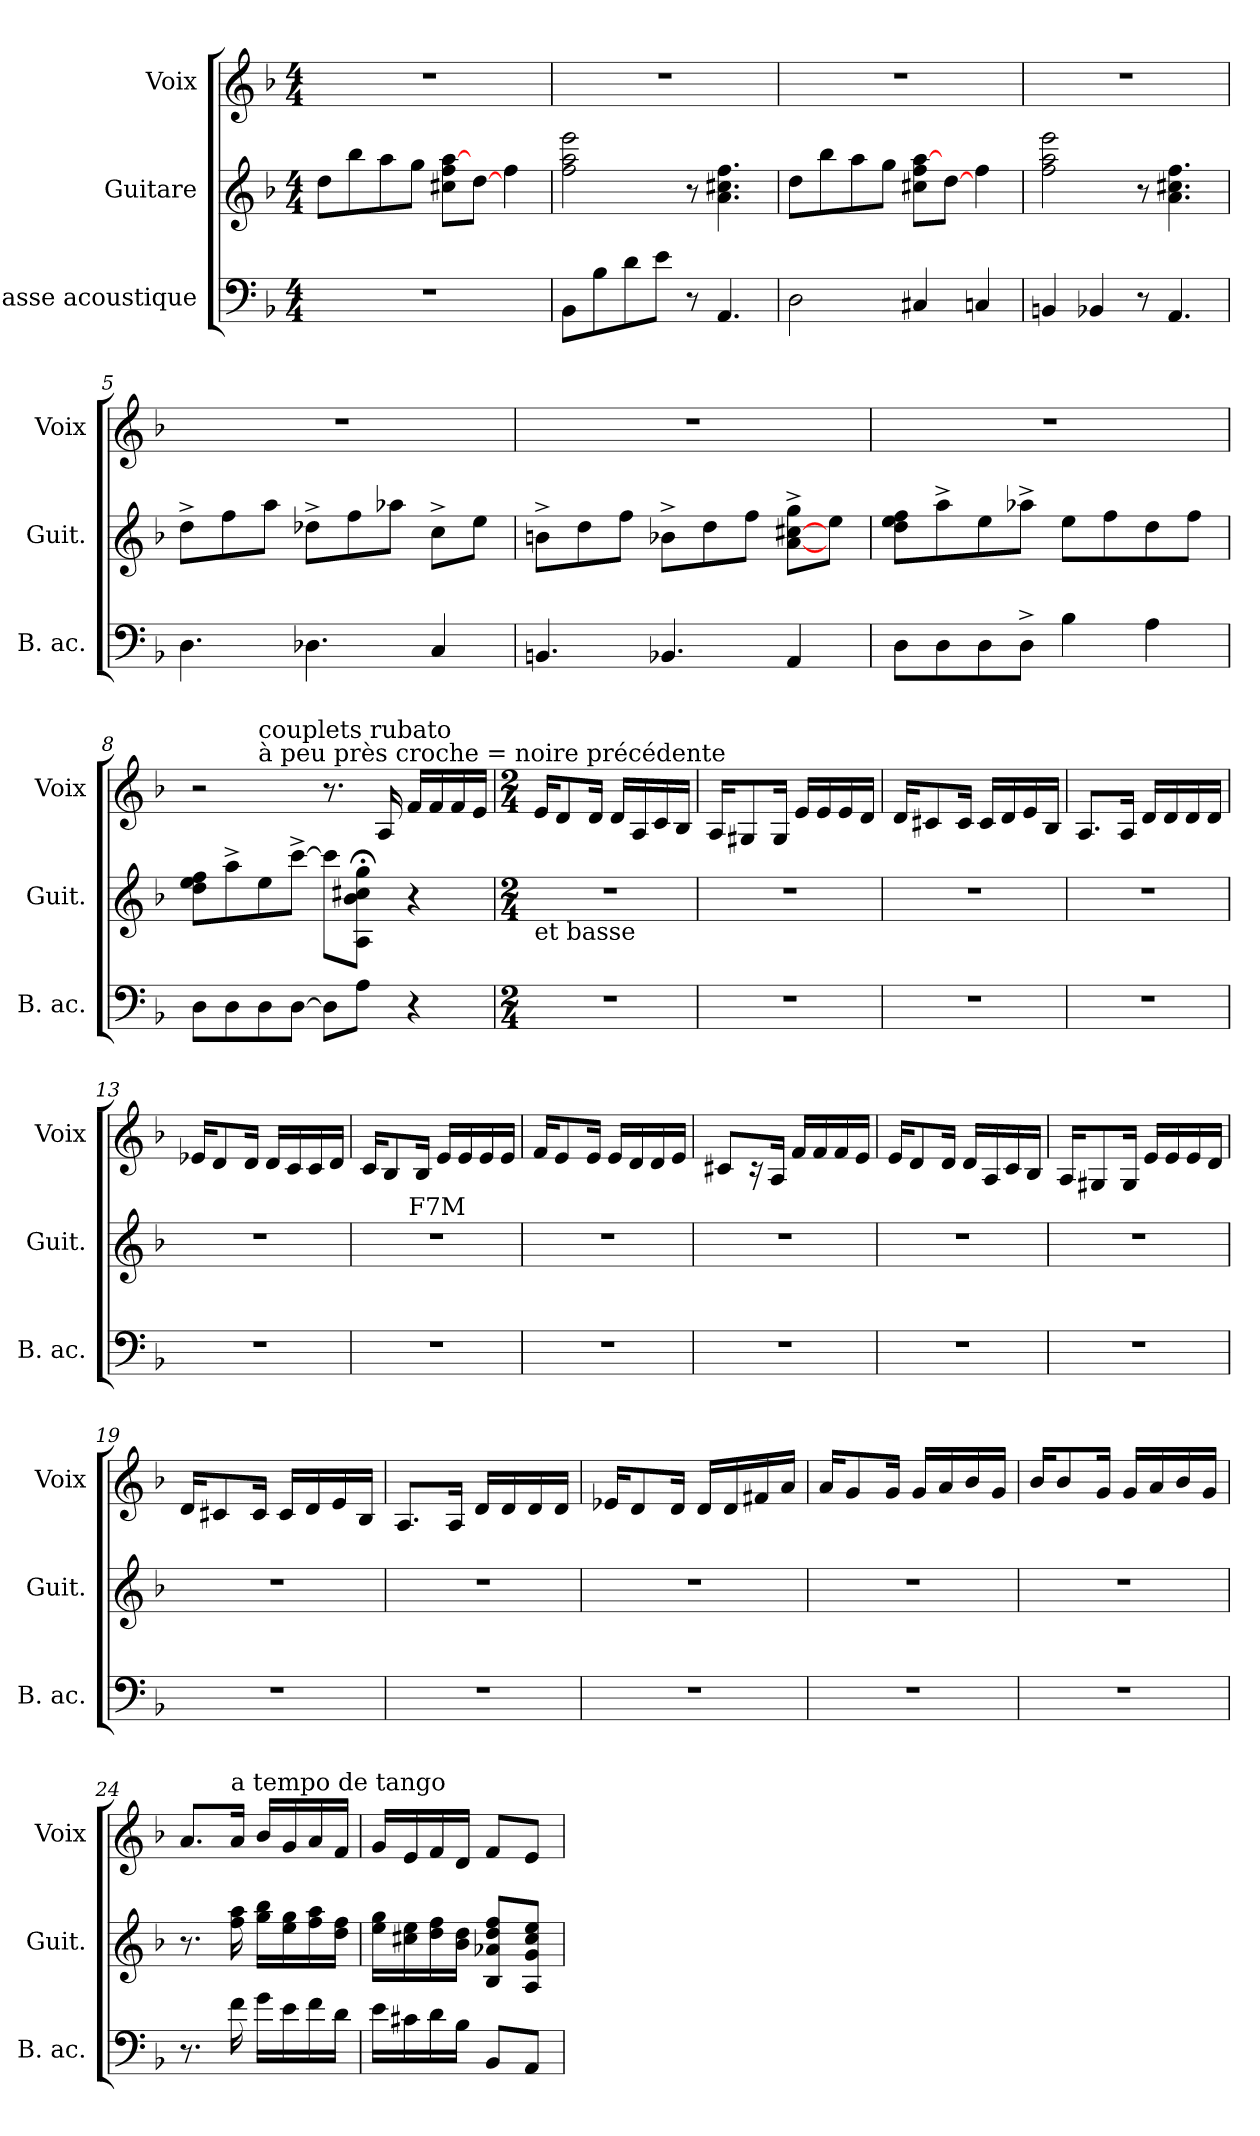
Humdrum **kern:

**kern	**kern	**kern
*part3	*part2	*part1
*staff3	*staff2	*staff1
*I"Basse acoustique	*I"Guitare	*I"Voix
*I'B. ac.	*I'Guit.	*I'Voix
*clefF4	*clefG2	*clefG2
*ITrd7c12	*ITrd7c12	*
*k[b-]	*k[b-]	*k[b-]
*d:	*d:	*d:
*M4/4	*M4/4	*M4/4
=1	=1	=1
1r	8d\L	1r
.	8b-\	.
.	8a\	.
.	8g\J	.
.	8c#X\ 8f\ [8a\L	.
.	[8d\J	.
.	4f\	.
=2	=2	=2
8BBB-\L	2f\ 2a\ 2ee\	1r
8BB-\	.	.
8D\	.	.
8E\J	.	.
8r	8r	.
4.AAA/	4.A\ 4.c#X\ 4.f\	.
=3	=3	=3
2DD\	8d\L	1r
.	8b-\	.
.	8a\	.
.	8g\J	.
4CC#X/	8c#X\ 8f\ [8a\L	.
.	[8d\J	.
4CCn/	4f\	.
=4	=4	=4
4BBBn/	2f\ 2a\ 2ee\	1r
4BBB-X/	.	.
8r	8r	.
4.AAA/	4.A\ 4.c#X\ 4.f\	.
!!LO:LB:g=z
=5	=5	=5
4.DD\	8d^>\L	1r
.	8f\	.
.	8a\J	.
4.DD-X\	8d-X^>\L	.
.	8f\	.
.	8a-X\J	.
4CC/	8c^>\L	.
.	8e\J	.
=6	=6	=6
4.BBBn/	8Bn^>\L	1r
.	8d\	.
.	8f\J	.
4.BBB-X/	8B-X^>\L	.
.	8d\	.
.	8f\J	.
4AAA/	[8A\^> [8c#X\^> 8g\^>L	.
.	8e\J	.
=7	=7	=7
8DD\L	8d\ 8e\ 8f\L	1r
8DD\	8a^>\	.
8DD\	8e\	.
8DD^>\J	8a-X^>\J	.
4BB-\	8e\L	.
.	8f\	.
4AA\	8d\	.
.	8f\J	.
=8	=8	=8
*	*	*^
8DD\L	8d\ 8e\ 8f\L	2r	4ryy
8DD\	8a^>\	.	.
!	!	!	!LO:TX:a:t=couplets rubato \nà peu près croche = noire précédente
8DD\	8e\	.	2.ryy
[8DD\J	[8cc^>\J	.	.
8DD\L]	8ccni\L]	8.r	.
8AA\J	8AA\;< 8B-\;< 8c#X\;< 8g\;<J	.	.
.	.	16A/	.
4r	4r	16f/LL	.
.	.	16f/	.
.	.	16f/	.
.	.	16e/JJ	.
*	*	*v	*v
!!LO:LB:g=z
=9	=9	=9
*M2/4	*M2/4	*M2/4
*	*	*^
!	!LO:TX:b:t=et basse	!	!
*	*	*v	*v
2r	2r	16e/KL
.	.	8d/
.	.	16d/Jk
.	.	16d/LL
.	.	16A/
.	.	16c/
.	.	16B-/JJ
=10	=10	=10
2r	2r	16A/KL
.	.	8G#X/
.	.	16G#/Jk
.	.	16e/LL
.	.	16e/
.	.	16e/
.	.	16d/JJ
=11	=11	=11
2r	2r	16d/KL
.	.	8c#X/
.	.	16c#/Jk
.	.	16c#/LL
.	.	16d/
.	.	16e/
.	.	16B-/JJ
=12	=12	=12
2r	2r	8.A/L
.	.	16A/Jk
.	.	16d/LL
.	.	16d/
.	.	16d/
.	.	16d/JJ
!!LO:LB:g=z
=13	=13	=13
2r	2r	16e-X/KL
.	.	8d/
.	.	16d/Jk
.	.	16d/LL
.	.	16c/
.	.	16c/
.	.	16d/JJ
=14	=14	=14
*	*^	*
2r	2r	4ryy	16c/KL
.	.	.	8B-/
.	.	.	16B-/Jk
!	!	!LO:TX:a:cj:t=F7M	!
.	.	4ryy	16e/LL
.	.	.	16e/
.	.	.	16e/
.	.	.	16e/JJ
*	*v	*v	*
=15	=15	=15
2r	2r	16f/KL
.	.	8e/
.	.	16e/Jk
.	.	16e/LL
.	.	16d/
.	.	16d/
.	.	16e/JJ
=16	=16	=16
2r	2r	8c#X/L
.	.	16r
.	.	16A/Jk
.	.	16f/LL
.	.	16f/
.	.	16f/
.	.	16e/JJ
!!LO:PB:g=z
=17	=17	=17
2r	2r	16e/KL
.	.	8d/
.	.	16d/Jk
.	.	16d/LL
.	.	16A/
.	.	16c/
.	.	16B-/JJ
=18	=18	=18
2r	2r	16A/KL
.	.	8G#X/
.	.	16G#/Jk
.	.	16e/LL
.	.	16e/
.	.	16e/
.	.	16d/JJ
=19	=19	=19
2r	2r	16d/KL
.	.	8c#X/
.	.	16c#/Jk
.	.	16c#/LL
.	.	16d/
.	.	16e/
.	.	16B-/JJ
=20	=20	=20
2r	2r	8.A/L
.	.	16A/Jk
.	.	16d/LL
.	.	16d/
.	.	16d/
.	.	16d/JJ
!!LO:LB:g=z
=21	=21	=21
2r	2r	16e-X/KL
.	.	8d/
.	.	16d/Jk
.	.	16d/LL
.	.	16d/
.	.	16f#X/
.	.	16a/JJ
=22	=22	=22
2r	2r	16a/KL
.	.	8g/
.	.	16g/Jk
.	.	16g/LL
.	.	16a/
.	.	16b-/
.	.	16g/JJ
=23	=23	=23
2r	2r	16b-/KL
.	.	8b-/
.	.	16g/Jk
.	.	16g/LL
.	.	16a/
.	.	16b-/
.	.	16g/JJ
=24	=24	=24
8.r	8.r	8.a/L
!	!	!LO:TX:a:t=a tempo de tango
16F\	16f\ 16a\	16a/Jk
16G\LL	16g\ 16b-\LL	16b-/LL
16E\	16e\ 16g\	16g/
16F\	16f\ 16a\	16a/
16D\JJ	16d\ 16f\JJ	16f/JJ
!!LO:LB:g=z
=25	=25	=25
16E\LL	16e\ 16g\LL	16g/LL
16C#X\	16c#X\ 16e\	16e/
16D\	16d\ 16f\	16f/
16BB-\JJ	16B-\ 16d\JJ	16d/JJ
8BBB-/L	8BB-/ 8A-X/ 8d/ 8f/L	8f/L
8AAA/J	8AA/ 8G/ 8c#/ 8e/J	8e/J
=	=	=
*-	*-	*-
